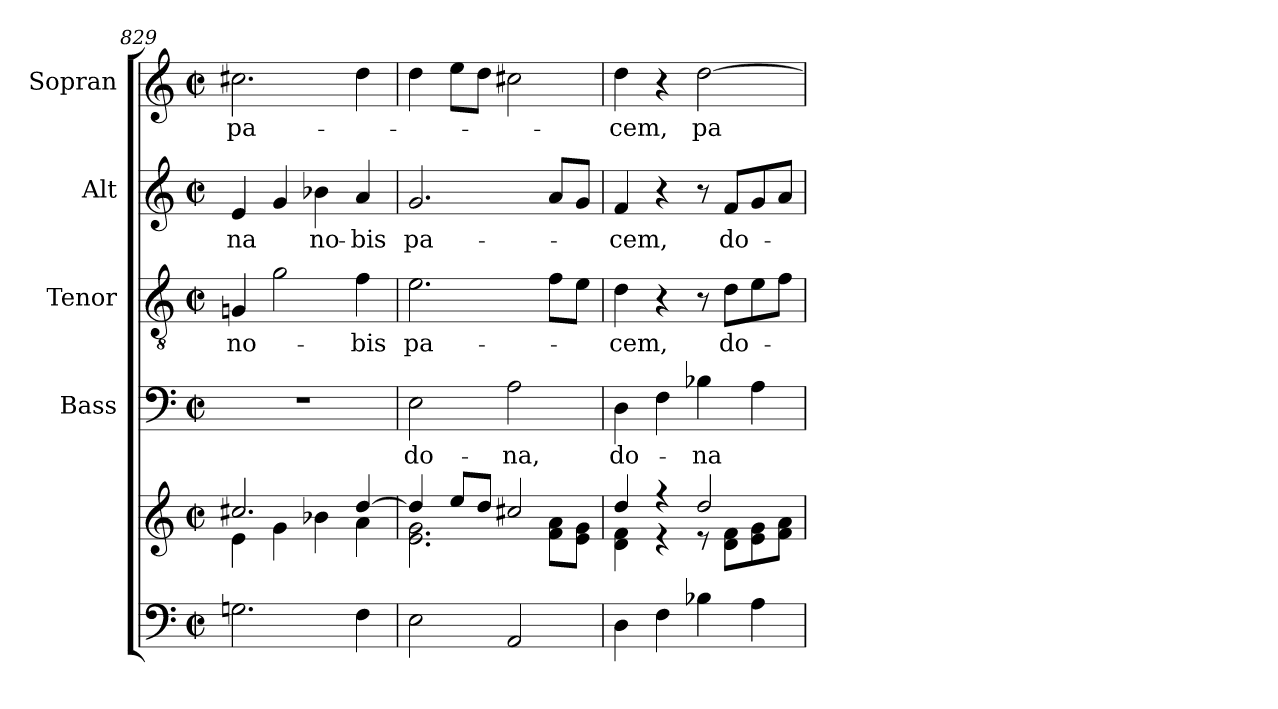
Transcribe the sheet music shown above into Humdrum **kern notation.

**kern	**kern	**kern	**text	**kern	**text	**kern	**text	**kern	**text
*part5	*part5	*part4	*part4	*part3	*part3	*part2	*part2	*part1	*part1
*staff6	*staff5	*staff4	*staff4	*staff3	*staff3	*staff2	*staff2	*staff1	*staff1
*	*	*I"Bass	*	*I"Tenor	*	*I"Alt	*	*I"Sopran	*
*	*	*I'B.	*	*I'T.	*	*I'A.	*	*I'S.	*
*clefF4	*clefG2	*clefF4	*	*clefGv2	*	*clefG2	*	*clefG2	*
*k[]	*k[]	*k[]	*	*k[]	*	*k[]	*	*k[]	*
*C:	*C:	*C:	*	*C:	*	*C:	*	*C:	*
*M2/2	*M2/2	*M2/2	*	*M2/2	*	*M2/2	*	*M2/2	*
*met(c|)	*met(c|)	*met(c|)	*	*met(c|)	*	*met(c|)	*	*met(c|)	*
=829	=829	=829	=829	=829	=829	=829	=829	=829	=829
*	*^	*	*	*	*	*	*	*	*
!	!	!	!	!	!	!LO:LY:b	!	!LO:LY:b	!	!LO:LY:b
2.Gn\	2.cc#X/	4e\	1r	.	4Gn/	no-	4e/	-na	2.cc#X\	pa-
.	.	4g\	.	.	2g\	.	4g/	.	.	.
!	!	!	!	!	!	!	!	!LO:LY:b	!	!
.	.	4b-X\	.	.	.	.	4b-X\	no-	.	.
!	!	!	!	!	!	!LO:LY:b	!	!LO:LY:b	!	!
4F\	[>4dd/	4a\	.	.	4f\	-bis	4a/	-bis	4dd\	.
=830	=830	=830	=830	=830	=830	=830	=830	=830	=830	=830
!	!	!	!	!LO:LY:b	!	!LO:LY:b	!	!LO:LY:b	!	!
2E\	4dd/]	2.e\ 2.g\	2E\	do-	2.e\	pa-	2.g/	pa-	4dd\	.
.	8ee/L	.	.	.	.	.	.	.	8ee\L	.
.	8dd/J	.	.	.	.	.	.	.	8dd\J	.
!	!	!	!	!LO:LY:b	!	!	!	!	!	!
2AA/	2cc#X/	.	2A\	-na,	.	.	.	.	2cc#X\	.
.	.	8f\ 8a\L	.	.	8f\L	.	8a/L	.	.	.
.	.	8e\ 8g\J	.	.	8e\J	.	8g/J	.	.	.
=831	=831	=831	=831	=831	=831	=831	=831	=831	=831	=831
!	!	!	!	!LO:LY:b	!	!LO:LY:b	!	!LO:LY:b	!	!LO:LY:b
4D\	4dd/	4d\ 4f\	4D\	do-	4d\	-cem,	4f/	-cem,	4dd\	-cem,
4F\	4r	4r	4F\	.	4r	.	4r	.	4r	.
!	!	!	!	!LO:LY:b	!	!	!	!	!	!LO:LY:b
4B-X\	2dd/	8re	4B-X\	-na	8r	.	8r	.	[2dd\	pa-
!	!	!	!	!	!	!LO:LY:b	!	!LO:LY:b	!	!
.	.	8d\ 8f\L	.	.	8d\L	do-	8f/L	do-	.	.
4A\	.	8e\ 8g\	4A\	.	8e\	.	8g/	.	.	.
.	.	8f\ 8a\J	.	.	8f\J	.	8a/J	.	.	.
*	*v	*v	*	*	*	*	*	*	*	*
=	=	=	=	=	=	=	=	=	=
*-	*-	*-	*-	*-	*-	*-	*-	*-	*-
